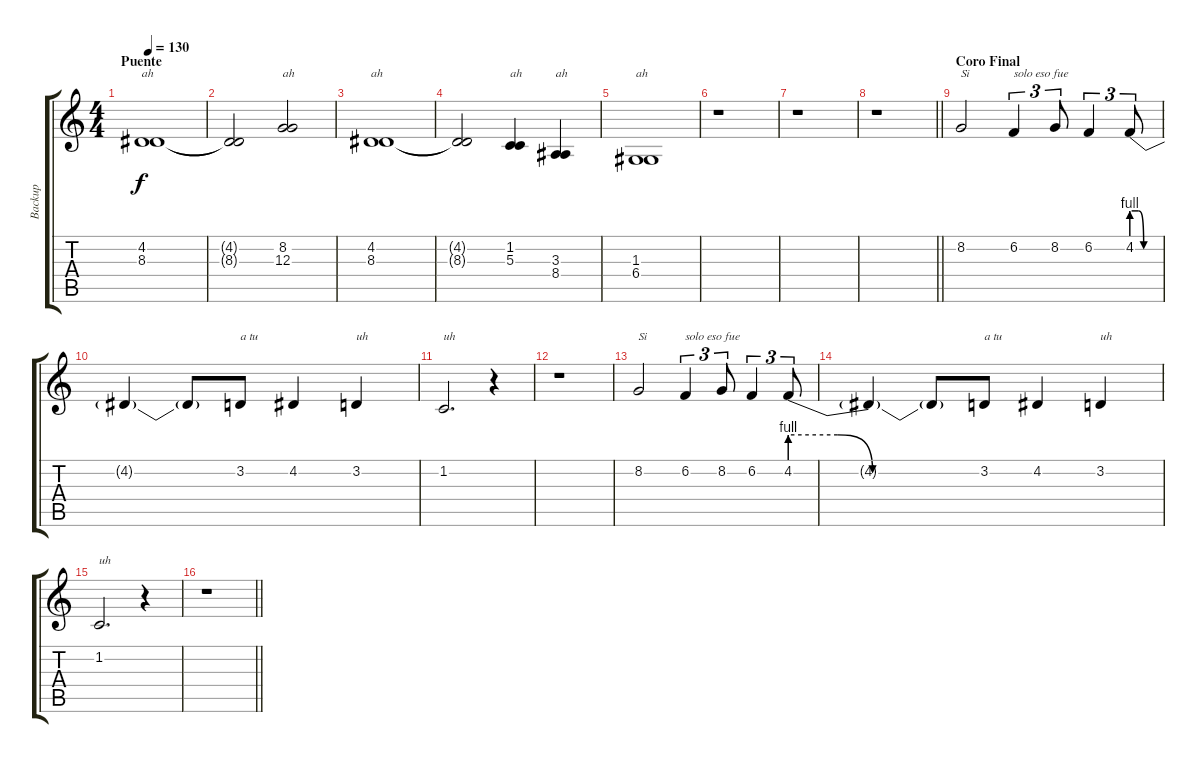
\track ("Backup" "Backup") {instrument choiraahs}
\staff {score tabs}
\tuning (E4 B3 G3 D3 A2 E2) {hide}
\ts (4 4)
\section ("" "Puente")
\tempo 130
\clef g2
\ks c
(4.2 8.3).1{txt "ah" dy f} |
(4.2{t} 8.3{t}).2 (8.2 12.3).2{txt "ah"} |
(4.2 8.3).1{txt "ah"} |
(4.2{t} 8.3{t}).2 (1.2 5.3).4{txt "ah"} (3.3 8.4).4{txt "ah"} |
(1.3 6.4).1{txt "ah"} |
r.1 |
r.1 |
\barLineRight lightlight
r.1 |
\section ("" "Coro Final")
8.2.2{txt "Si"} 6.2.4{tu (3 2) txt "solo eso fue"} 8.2.8{tu (3 2)} 6.2.4{tu (3 2)} 4.2{be (custom 0 4 15 4 26 0 30 0 60 0)}.8{tu (3 2)} |
4.2{t}.4 4.2{t}.8 3.2.8{txt "a tu "} 4.2.4 3.2.4{txt "uh"} |
1.2.2{d txt "uh"} r.4 |
r.1 |
8.2.2{txt "Si"} 6.2.4{tu (3 2) txt "solo eso fue"} 8.2.8{tu (3 2)} 6.2.4{tu (3 2)} 4.2{be (custom 0 4 15 4 26 0 30 0 60 0)}.8{tu (3 2)} |
4.2{t}.4 4.2{t}.8 3.2.8{txt "a tu "} 4.2.4 3.2.4{txt "uh"} |
1.2.2{d txt "uh"} r.4 |
\barLineRight lightlight
r.1
